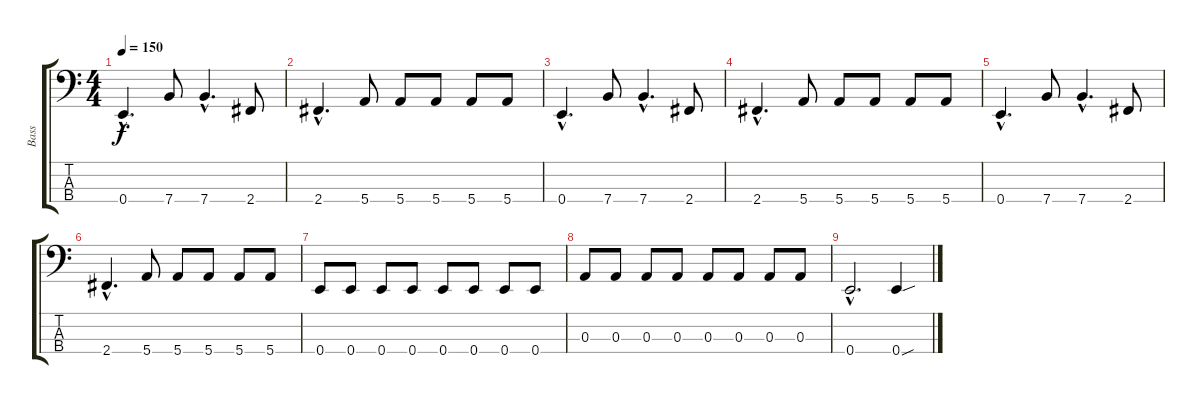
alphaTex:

\track ("Bass" "Bass") {instrument electricbassfinger}
\staff {score tabs}
\tuning (G2 D2 A1 E1) {hide}
\ts (4 4)
\tempo 150
\clef f4
\ks c
0.4{hac}.4{d dy f} 7.4.8 7.4{hac}.4{d} 2.4.8 |
2.4{hac}.4{d} 5.4.8 5.4.8 5.4.8 5.4.8 5.4.8 |
0.4{hac}.4{d} 7.4.8 7.4{hac}.4{d} 2.4.8 |
2.4{hac}.4{d} 5.4.8 5.4.8 5.4.8 5.4.8 5.4.8 |
0.4{hac}.4{d} 7.4.8 7.4{hac}.4{d} 2.4.8 |
2.4{hac}.4{d} 5.4.8 5.4.8 5.4.8 5.4.8 5.4.8 |
0.4.8 0.4.8 0.4.8 0.4.8 0.4.8 0.4.8 0.4.8 0.4.8 |
0.3.8 0.3.8 0.3.8 0.3.8 0.3.8 0.3.8 0.3.8 0.3.8 |
0.4{hac}.2{d} 0.4{sou}.4
